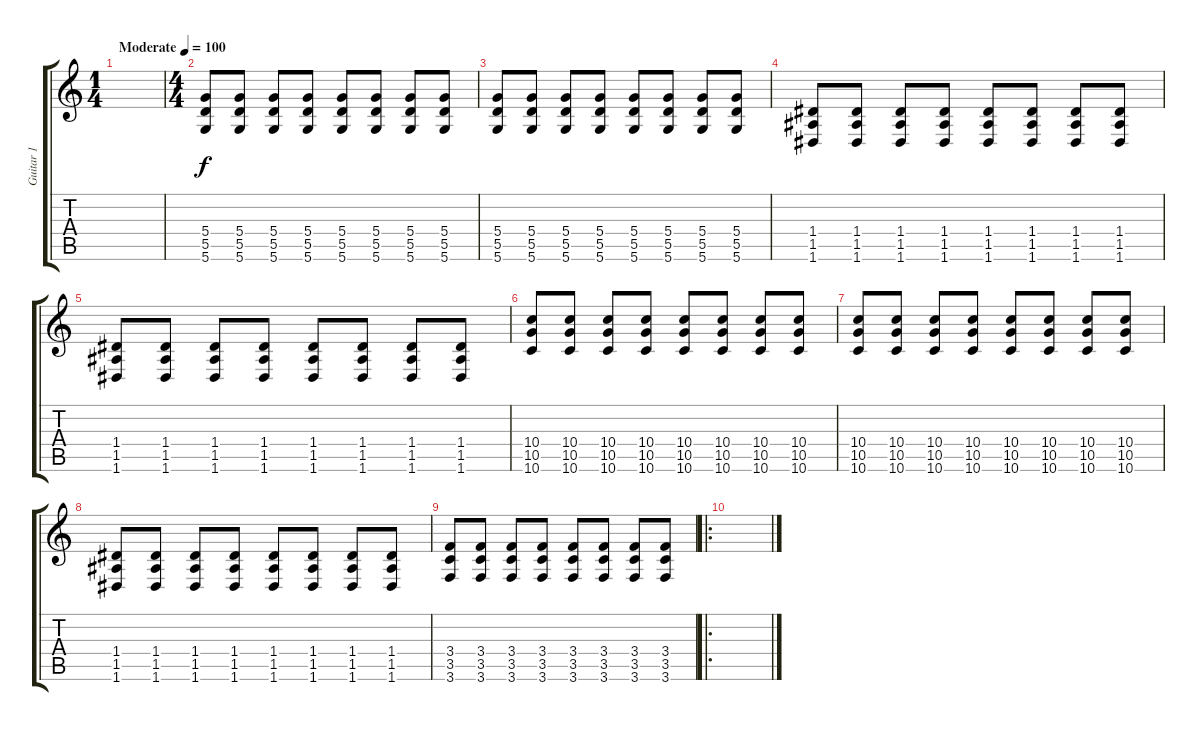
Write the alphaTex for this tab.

\track ("Guitar 1" "Guitar 1") {instrument distortionguitar}
\staff {score tabs}
\tuning (E4 B3 G3 D3 A2 D2) {hide}
\ts (1 4)
\tempo (100 "Moderate")
\clef g2
\ks c
|
\ts (4 4)
(5.4 5.5 5.6).8 (5.4 5.5 5.6).8 (5.4 5.5 5.6).8 (5.4 5.5 5.6).8 (5.4 5.5 5.6).8 (5.4 5.5 5.6).8 (5.4 5.5 5.6).8 (5.4 5.5 5.6).8 |
(5.4 5.5 5.6).8 (5.4 5.5 5.6).8 (5.4 5.5 5.6).8 (5.4 5.5 5.6).8 (5.4 5.5 5.6).8 (5.4 5.5 5.6).8 (5.4 5.5 5.6).8 (5.4 5.5 5.6).8 |
(1.4 1.5 1.6).8 (1.4 1.5 1.6).8 (1.4 1.5 1.6).8 (1.4 1.5 1.6).8 (1.4 1.5 1.6).8 (1.4 1.5 1.6).8 (1.4 1.5 1.6).8 (1.4 1.5 1.6).8 |
(1.4 1.5 1.6).8 (1.4 1.5 1.6).8 (1.4 1.5 1.6).8 (1.4 1.5 1.6).8 (1.4 1.5 1.6).8 (1.4 1.5 1.6).8 (1.4 1.5 1.6).8 (1.4 1.5 1.6).8 |
(10.4 10.5 10.6).8 (10.4 10.5 10.6).8 (10.4 10.5 10.6).8 (10.4 10.5 10.6).8 (10.4 10.5 10.6).8 (10.4 10.5 10.6).8 (10.4 10.5 10.6).8 (10.4 10.5 10.6).8 |
(10.4 10.5 10.6).8 (10.4 10.5 10.6).8 (10.4 10.5 10.6).8 (10.4 10.5 10.6).8 (10.4 10.5 10.6).8 (10.4 10.5 10.6).8 (10.4 10.5 10.6).8 (10.4 10.5 10.6).8 |
(1.4 1.5 1.6).8 (1.4 1.5 1.6).8 (1.4 1.5 1.6).8 (1.4 1.5 1.6).8 (1.4 1.5 1.6).8 (1.4 1.5 1.6).8 (1.4 1.5 1.6).8 (1.4 1.5 1.6).8 |
(3.4 3.5 3.6).8 (3.4 3.5 3.6).8 (3.4 3.5 3.6).8 (3.4 3.5 3.6).8 (3.4 3.5 3.6).8 (3.4 3.5 3.6).8 (3.4 3.5 3.6).8 (3.4 3.5 3.6).8 |
\ro
